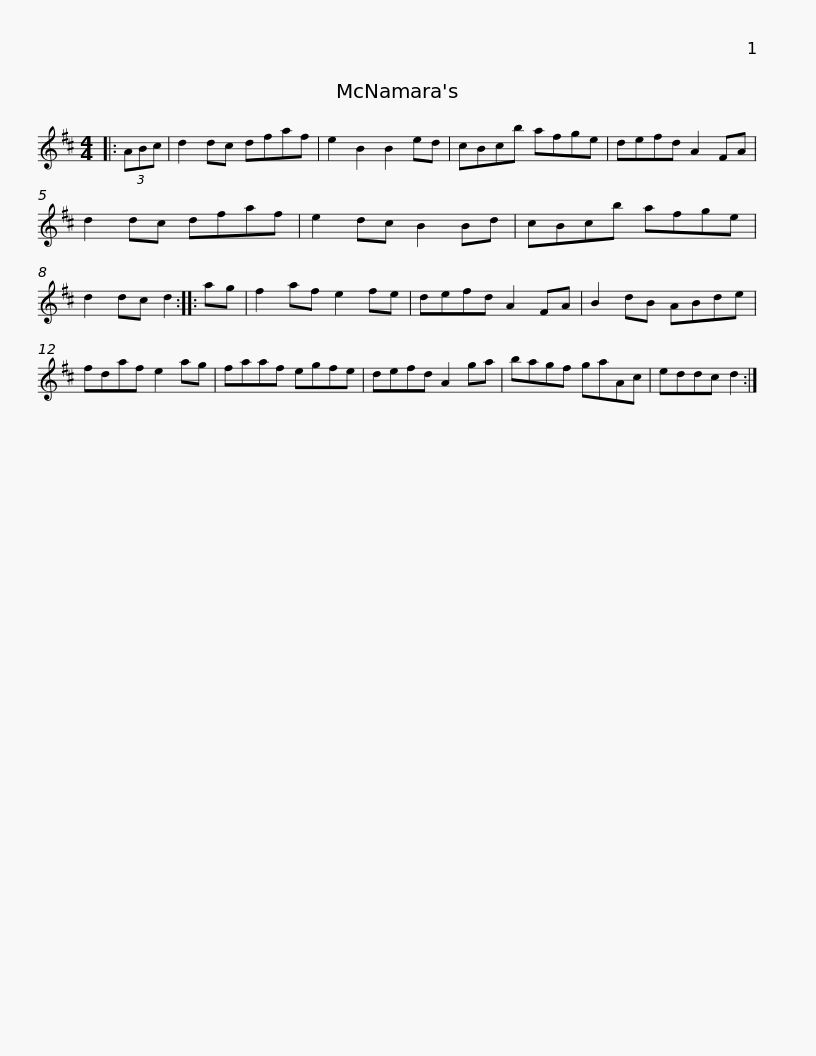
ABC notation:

X:1
L:1/8
M:4/4
I:linebreak $
K:D
V:1 treble
V:1
|: (3ABc | d2 dc dfaf | e2 B2 B2 ed | cBcb afge | defd A2 FA | %5
 d2 dc dfaf |$ e2 dc B2 Bd | cBcb afge | d2 dc d2 :: ag | %10
 f2 af e2 fe | defd A2 FA | B2 dB ABde |$ fdaf e2 ag | faaf egfe | %15
 defd A2 ga | bagf gaAc | eddc d2 :| %18
